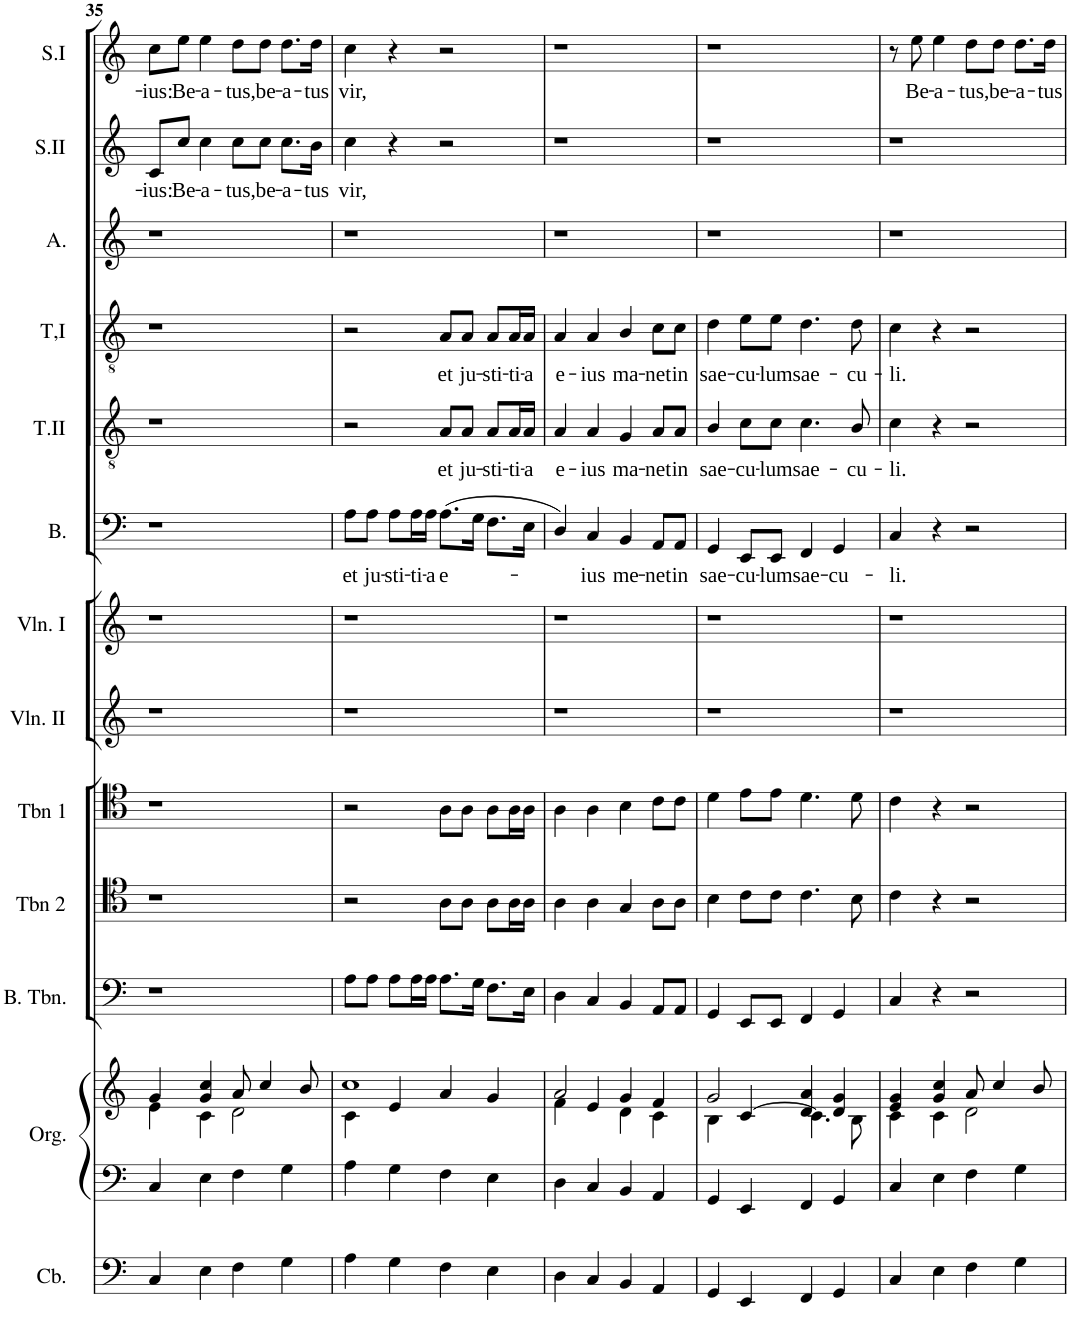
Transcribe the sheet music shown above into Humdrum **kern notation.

**kern	**kern	**kern	**kern	**kern	**kern	**kern	**kern	**kern	**text	**kern	**text	**kern	**text	**kern	**kern	**text	**kern	**text
*part13	*part12	*part12	*part11	*part10	*part9	*part8	*part7	*part6	*part6	*part5	*part5	*part4	*part4	*part3	*part2	*part2	*part1	*part1
*staff14	*staff13	*staff12	*staff11	*staff10	*staff9	*staff8	*staff7	*staff6	*staff6	*staff5	*staff5	*staff4	*staff4	*staff3	*staff2	*staff2	*staff1	*staff1
*I"Contrebasse	*I"Orgue	*	*I"Bass Trombone  or Violincello *	*I"Trombone 2   or Viola *	*I"Trombone 1  or Viola *	*I"Violin II	*I"Violin I	*I"Bass	*	*I"Tenor II	*	*I"Tenor I	*	*I"Alto	*I"Soprano II	*	*I"Soprano I	*
*I'Cb.	*I'Org.	*	*I'B. Tbn.	*I'Tbn 2	*I'Tbn 1	*I'Vln. II	*I'Vln. I	*I'B.	*	*I'T.II	*	*I'T,I	*	*I'A.	*I'S.II	*	*I'S.I	*
!!LO:PB:g=z
*clefF4	*clefF4	*clefG2	*clefF4	*clefC4	*clefC4	*clefG2	*clefG2	*clefF4	*	*clefGv2	*	*clefGv2	*	*clefG2	*clefG2	*	*clefG2	*
*Trd7c12	*	*	*	*	*	*	*	*	*	*Trd7c12	*	*Trd7c12	*	*	*	*	*	*
*k[]	*k[]	*k[]	*k[]	*k[]	*k[]	*k[]	*k[]	*k[]	*	*k[]	*	*k[]	*	*k[]	*k[]	*	*k[]	*
*M4/4	*M4/4	*M4/4	*M4/4	*M4/4	*M4/4	*M4/4	*M4/4	*M4/4	*	*M4/4	*	*M4/4	*	*M4/4	*M4/4	*	*M4/4	*
=35	=35	=35	=35	=35	=35	=35	=35	=35	=35	=35	=35	=35	=35	=35	=35	=35	=35	=35
*	*	*^	*	*	*	*	*	*	*	*	*	*	*	*	*	*	*	*
!	!	!	!	!	!	!	!	!	!	!	!	!	!	!	!	!	!LO:LY:b	!	!LO:LY:b
4C/	4C/	4g/	4e\	1r	1r	1r	1r	1r	1r	.	1r	.	1r	.	1r	8c/L	-ius:	8cc\L	-ius:
!	!	!	!	!	!	!	!	!	!	!	!	!	!	!	!	!	!LO:LY:b	!	!LO:LY:b
.	.	.	.	.	.	.	.	.	.	.	.	.	.	.	.	8cc/J	Be-	8ee\J	Be-
!	!	!	!	!	!	!	!	!	!	!	!	!	!	!	!	!	!LO:LY:b	!	!LO:LY:b
4E\	4E\	4g/ 4cc/	4c\	.	.	.	.	.	.	.	.	.	.	.	.	4cc\	-a-	4ee\	-a-
!	!	!	!	!	!	!	!	!	!	!	!	!	!	!	!	!	!LO:LY:b	!	!LO:LY:b
4F\	4F\	8a/	2d\	.	.	.	.	.	.	.	.	.	.	.	.	8cc\L	-tus,	8dd\L	-tus,
!	!	!	!	!	!	!	!	!	!	!	!	!	!	!	!	!	!LO:LY:b	!	!LO:LY:b
.	.	4cc/	.	.	.	.	.	.	.	.	.	.	.	.	.	8cc\J	be-	8dd\J	be-
!	!	!	!	!	!	!	!	!	!	!	!	!	!	!	!	!	!LO:LY:b	!	!LO:LY:b
4G\	4G\	.	.	.	.	.	.	.	.	.	.	.	.	.	.	8.cc\L	-a-	8.dd\L	-a-
.	.	8b/	.	.	.	.	.	.	.	.	.	.	.	.	.	.	.	.	.
!	!	!	!	!	!	!	!	!	!	!	!	!	!	!	!	!	!LO:LY:b	!	!LO:LY:b
.	.	.	.	.	.	.	.	.	.	.	.	.	.	.	.	16b\Jk	-tus	16dd\Jk	-tus
=36	=36	=36	=36	=36	=36	=36	=36	=36	=36	=36	=36	=36	=36	=36	=36	=36	=36	=36	=36
!	!	!	!	!	!	!	!	!	!	!LO:LY:b	!	!	!	!	!	!	!LO:LY:b	!	!LO:LY:b
4A\	4A\	1cc	4c\	8A\L	2r	2r	1r	1r	8A\L	et	2r	.	2r	.	1r	4cc\	vir,	4cc\	vir,
!	!	!	!	!	!	!	!	!	!	!LO:LY:b	!	!	!	!	!	!	!	!	!
.	.	.	.	8A\J	.	.	.	.	8A\J	ju-	.	.	.	.	.	.	.	.	.
!	!	!	!	!	!	!	!	!	!	!LO:LY:b	!	!	!	!	!	!	!	!	!
4G\	4G\	.	4e/	8A\L	.	.	.	.	8A\L	-sti-	.	.	.	.	.	4r	.	4r	.
!	!	!	!	!	!	!	!	!	!	!LO:LY:b	!	!	!	!	!	!	!	!	!
.	.	.	.	16A\L	.	.	.	.	16A\L	-ti-	.	.	.	.	.	.	.	.	.
!	!	!	!	!	!	!	!	!	!	!LO:LY:b	!	!	!	!	!	!	!	!	!
.	.	.	.	16A\JJ	.	.	.	.	16A\JJ	-a	.	.	.	.	.	.	.	.	.
!	!	!	!	!	!	!	!	!	!	!LO:LY:b	!	!LO:LY:b	!	!LO:LY:b	!	!	!	!	!
4F\	4F\	.	4a/	8.A\L	8A\L	8A\L	.	.	(8.A\L	e-	8A/L	et	8A/L	et	.	2r	.	2r	.
!	!	!	!	!	!	!	!	!	!	!	!	!LO:LY:b	!	!LO:LY:b	!	!	!	!	!
.	.	.	.	.	8A\J	8A\J	.	.	.	.	8A/J	ju-	8A/J	ju-	.	.	.	.	.
.	.	.	.	16G\Jk	.	.	.	.	16G\Jk	.	.	.	.	.	.	.	.	.	.
!	!	!	!	!	!	!	!	!	!	!	!	!LO:LY:b	!	!LO:LY:b	!	!	!	!	!
4E\	4E\	.	4g/	8.F\L	8A\L	8A\L	.	.	8.F\L	.	8A/L	-sti-	8A/L	-sti-	.	.	.	.	.
!	!	!	!	!	!	!	!	!	!	!	!	!LO:LY:b	!	!LO:LY:b	!	!	!	!	!
.	.	.	.	.	16A\L	16A\L	.	.	.	.	16A/L	-ti-	16A/L	-ti-	.	.	.	.	.
!	!	!	!	!	!	!	!	!	!	!	!	!LO:LY:b	!	!LO:LY:b	!	!	!	!	!
.	.	.	.	16E\Jk	16A\JJ	16A\JJ	.	.	16E\Jk	.	16A/JJ	-a	16A/JJ	-a	.	.	.	.	.
=37	=37	=37	=37	=37	=37	=37	=37	=37	=37	=37	=37	=37	=37	=37	=37	=37	=37	=37	=37
!	!	!	!	!	!	!	!	!	!	!	!	!LO:LY:b	!	!LO:LY:b	!	!	!	!	!
4D\	4D\	2a/	4f\	4D\	4A\	4A\	1r	1r	4D/)	.	4A/	e-	4A/	e-	1r	1r	.	1r	.
!	!	!	!	!	!	!	!	!	!	!LO:LY:b	!	!LO:LY:b	!	!LO:LY:b	!	!	!	!	!
4C/	4C/	.	4e/	4C/	4A\	4A\	.	.	4C/	-ius	4A/	-ius	4A/	-ius	.	.	.	.	.
!	!	!	!	!	!	!	!	!	!	!LO:LY:b	!	!LO:LY:b	!	!LO:LY:b	!	!	!	!	!
4BB/	4BB/	4g/	4d\	4BB/	4G/	4B\	.	.	4BB/	me-	4G/	ma-	4B/	ma-	.	.	.	.	.
!	!	!	!	!	!	!	!	!	!	!LO:LY:b	!	!LO:LY:b	!	!LO:LY:b	!	!	!	!	!
4AA/	4AA/	4f/	4c\	8AA/L	8A\L	8c\L	.	.	8AA/L	-net	8A/L	-net	8c\L	-net	.	.	.	.	.
!	!	!	!	!	!	!	!	!	!	!LO:LY:b	!	!LO:LY:b	!	!LO:LY:b	!	!	!	!	!
.	.	.	.	8AA/J	8A\J	8c\J	.	.	8AA/J	in	8A/J	in	8c\J	in	.	.	.	.	.
=38	=38	=38	=38	=38	=38	=38	=38	=38	=38	=38	=38	=38	=38	=38	=38	=38	=38	=38	=38
!	!	!	!	!	!	!	!	!	!	!LO:LY:b	!	!LO:LY:b	!	!LO:LY:b	!	!	!	!	!
4GG/	4GG/	2g/	4B\	4GG/	4B\	4d\	1r	1r	4GG/	sae-	4B/	sae-	4d\	sae-	1r	1r	.	1r	.
!	!	!	!	!	!	!	!	!	!	!LO:LY:b	!	!LO:LY:b	!	!LO:LY:b	!	!	!	!	!
4EE/	4EE/	.	[4c/	8EE/L	8c\L	8e\L	.	.	8EE/L	-cu-	8c\L	-cu-	8e\L	-cu-	.	.	.	.	.
!	!	!	!	!	!	!	!	!	!	!LO:LY:b	!	!LO:LY:b	!	!LO:LY:b	!	!	!	!	!
.	.	.	.	8EE/J	8c\J	8e\J	.	.	8EE/J	-lum	8c\J	-lum	8e\J	-lum	.	.	.	.	.
!	!	!	!	!	!	!	!	!	!	!LO:LY:b	!	!LO:LY:b	!	!LO:LY:b	!	!	!	!	!
4FF/	4FF/	4d/ 4a/	4.c\]	4FF/	4.c\	4.d\	.	.	4FF/	sae-	4.c\	sae-	4.d\	sae-	.	.	.	.	.
!	!	!	!	!	!	!	!	!	!	!LO:LY:b	!	!	!	!	!	!	!	!	!
4GG/	4GG/	4d/ 4g/	.	4GG/	.	.	.	.	4GG/	-cu-	.	.	.	.	.	.	.	.	.
!	!	!	!	!	!	!	!	!	!	!	!	!LO:LY:b	!	!LO:LY:b	!	!	!	!	!
.	.	.	8B\	.	8B\	8d\	.	.	.	.	8B/	-cu-	8d\	-cu-	.	.	.	.	.
=39	=39	=39	=39	=39	=39	=39	=39	=39	=39	=39	=39	=39	=39	=39	=39	=39	=39	=39	=39
!	!	!	!	!	!	!	!	!	!	!LO:LY:b	!	!LO:LY:b	!	!LO:LY:b	!	!	!	!	!
4C/	4C/	4e/ 4g/	4c\	4C/	4c\	4c\	1r	1r	4C/	-li.	4c\	-li.	4c\	-li.	1r	1r	.	8r	.
!	!	!	!	!	!	!	!	!	!	!	!	!	!	!	!	!	!	!	!LO:LY:b
.	.	.	.	.	.	.	.	.	.	.	.	.	.	.	.	.	.	8ee\	Be-
!	!	!	!	!	!	!	!	!	!	!	!	!	!	!	!	!	!	!	!LO:LY:b
4E\	4E\	4g/ 4cc/	4c\	4r	4r	4r	.	.	4r	.	4r	.	4r	.	.	.	.	4ee\	-a-
!	!	!	!	!	!	!	!	!	!	!	!	!	!	!	!	!	!	!	!LO:LY:b
4F\	4F\	8a/	2d\	2r	2r	2r	.	.	2r	.	2r	.	2r	.	.	.	.	8dd\L	-tus,
!	!	!	!	!	!	!	!	!	!	!	!	!	!	!	!	!	!	!	!LO:LY:b
.	.	4cc/	.	.	.	.	.	.	.	.	.	.	.	.	.	.	.	8dd\J	be-
!	!	!	!	!	!	!	!	!	!	!	!	!	!	!	!	!	!	!	!LO:LY:b
4G\	4G\	.	.	.	.	.	.	.	.	.	.	.	.	.	.	.	.	8.dd\L	-a-
.	.	8b/	.	.	.	.	.	.	.	.	.	.	.	.	.	.	.	.	.
!	!	!	!	!	!	!	!	!	!	!	!	!	!	!	!	!	!	!	!LO:LY:b
.	.	.	.	.	.	.	.	.	.	.	.	.	.	.	.	.	.	16dd\Jk	-tus
*	*	*v	*v	*	*	*	*	*	*	*	*	*	*	*	*	*	*	*	*
=	=	=	=	=	=	=	=	=	=	=	=	=	=	=	=	=	=	=
*-	*-	*-	*-	*-	*-	*-	*-	*-	*-	*-	*-	*-	*-	*-	*-	*-	*-	*-
